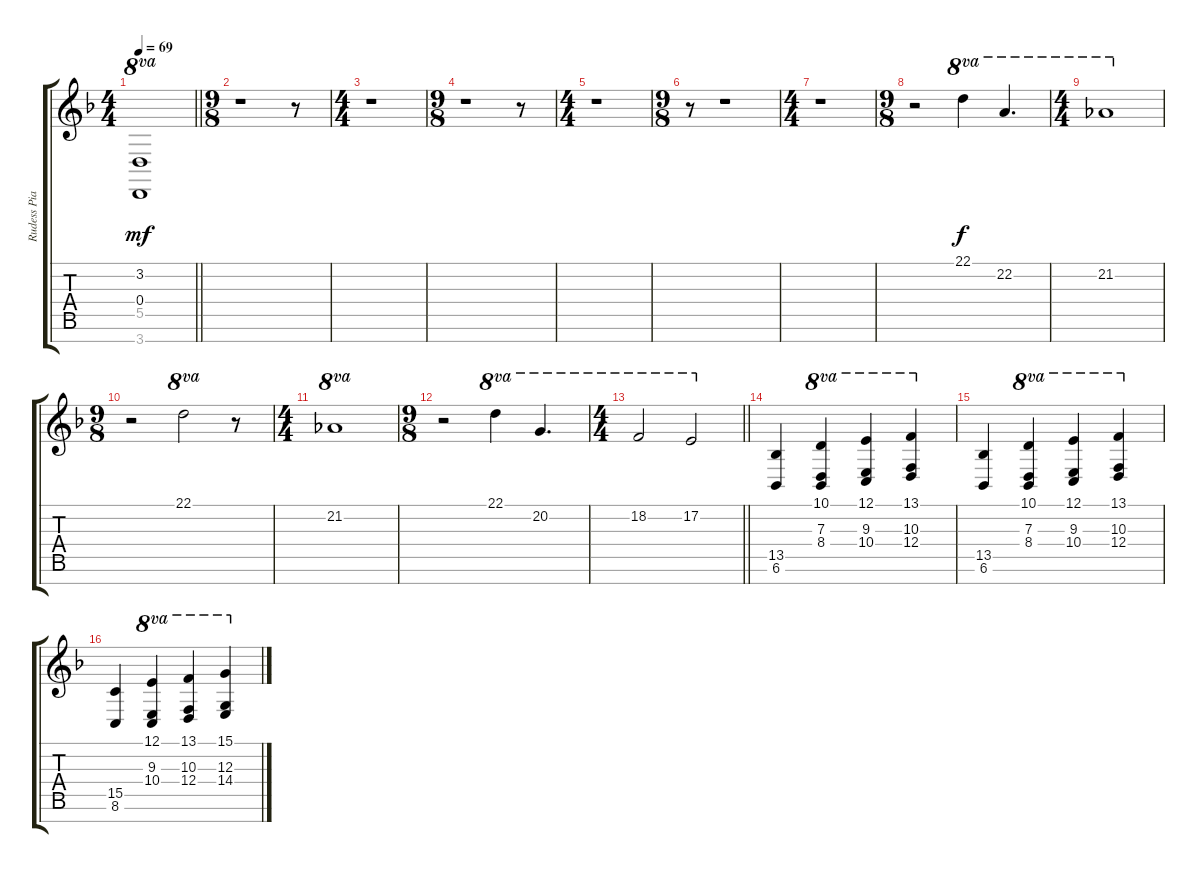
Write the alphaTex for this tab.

\track ("Rudess Piano" "Rudess Pia") {instrument acousticgrandpiano}
\staff {score tabs}
\tuning (E4 B3 G3 D3 A2 E2 B1) {hide}
\voice
\ts (4 4)
\tempo 69
\clef g2
\barLineRight lightlight
\ks f
(3.2 0.4).1{ot 8va dy mf} |
\ts (9 8)
r.1 r.8 |
\ts (4 4)
r.1 |
\ts (9 8)
r.1 r.8 |
\ts (4 4)
r.1 |
\ts (9 8)
r.8 r.1 |
\ts (4 4)
r.1 |
\ts (9 8)
r.2 22.1.4{ot 8va dy f} 22.2.4{d ot 8va} |
\ts (4 4)
21.2.1{ot 8va} |
\ts (9 8)
r.2 22.1.2{ot 8va} r.8 |
\ts (4 4)
21.2.1{ot 8va} |
\ts (9 8)
r.2 22.1.4{ot 8va} 20.2.4{d ot 8va} |
\ts (4 4)
\barLineRight lightlight
18.2.2{ot 8va} 17.2.2{ot 8va} |
(13.5 6.6).4 (10.1 7.3 8.4).4{ot 8va} (12.1 9.3 10.4).4{ot 8va} (13.1 10.3 12.4).4{ot 8va} |
(13.5 6.6).4 (10.1 7.3 8.4).4{ot 8va} (12.1 9.3 10.4).4{ot 8va} (13.1 10.3 12.4).4{ot 8va} |
(15.5 8.6).4 (12.1 9.3 10.4).4{ot 8va} (13.1 10.3 12.4).4{ot 8va} (15.1 12.3 14.4).4{ot 8va}
\voice
\clef g2
\ottava regular
\simile none
\barLineRight lightlight
\ks f
(5.5{t} 3.7{t}).1{dy mf} |
|
|
|
|
|
|
|
|
|
|
|
\barLineRight lightlight
|
|
|
